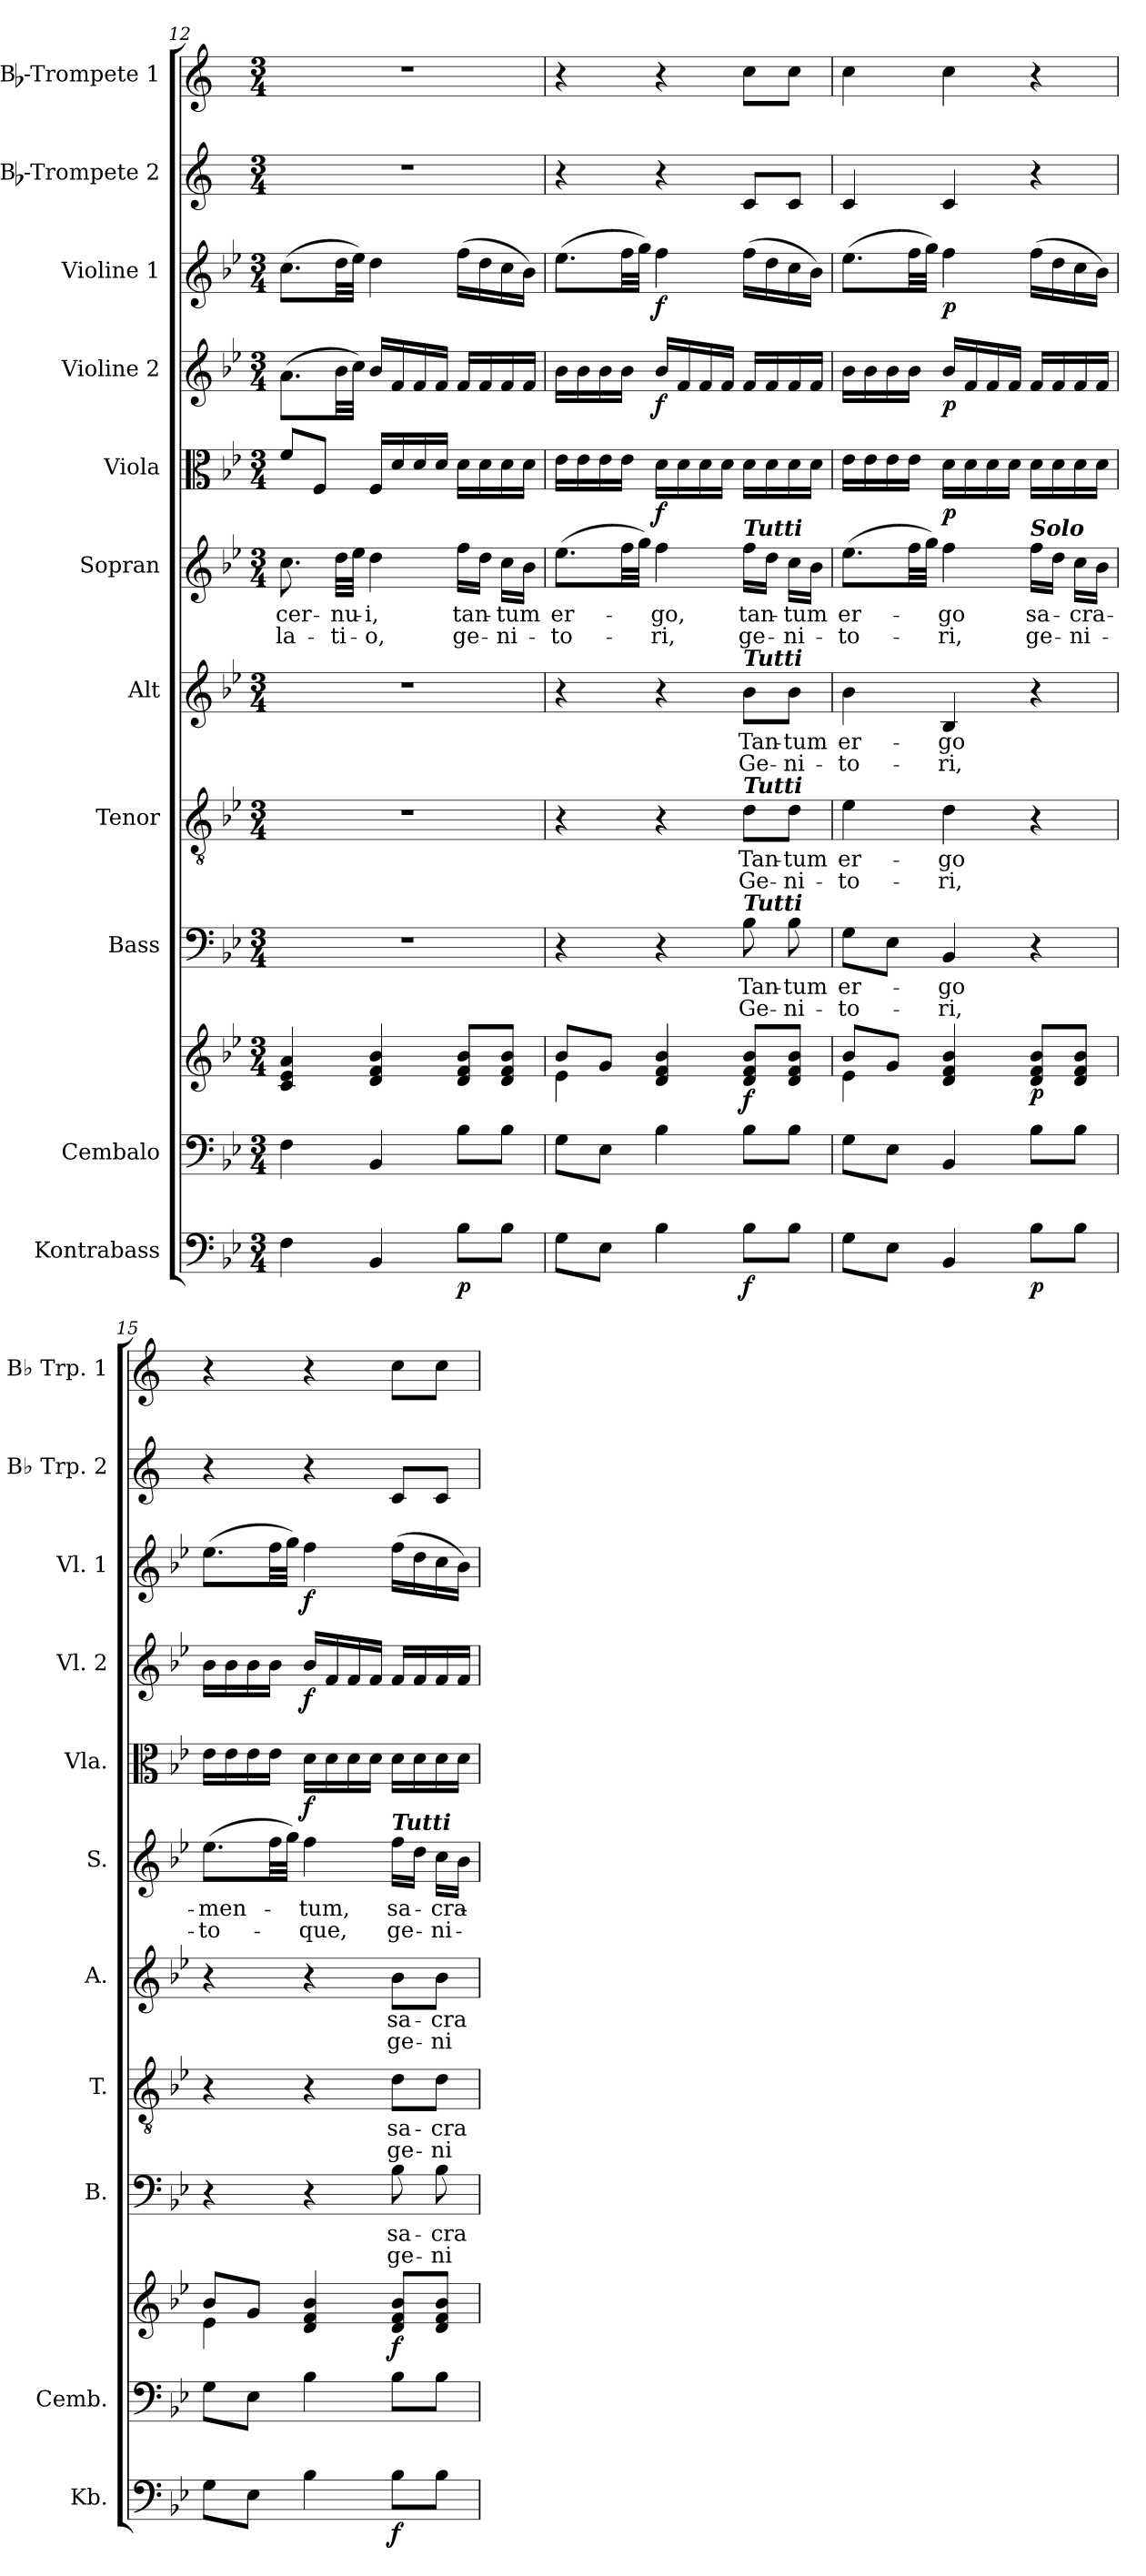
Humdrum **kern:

**kern	**dynam	**kern	**kern	**dynam	**kern	**text	**text	**kern	**text	**text	**kern	**text	**text	**kern	**text	**text	**kern	**dynam	**kern	**dynam	**kern	**dynam	**kern	**kern
*part11	*part11	*part10	*part10	*part10	*part9	*part9	*part9	*part8	*part8	*part8	*part7	*part7	*part7	*part6	*part6	*part6	*part5	*part5	*part4	*part4	*part3	*part3	*part2	*part1
*staff12	*staff12	*staff11	*staff10	*staff10/11	*staff9	*staff9	*staff9	*staff8	*staff8	*staff8	*staff7	*staff7	*staff7	*staff6	*staff6	*staff6	*staff5	*staff5	*staff4	*staff4	*staff3	*staff3	*staff2	*staff1
*I"Kontrabass	*	*I"Cembalo	*	*	*I"Bass	*	*	*I"Tenor	*	*	*I"Alt	*	*	*I"Sopran	*	*	*I"Viola	*	*I"Violine 2	*	*I"Violine 1	*	*I"Bb-Trompete 2	*I"Bb-Trompete 1
*I'Kb.	*	*I'Cemb.	*	*	*I'B.	*	*	*I'T.	*	*	*I'A.	*	*	*I'S.	*	*	*I'Vla.	*	*I'Vl. 2	*	*I'Vl. 1	*	*I'Bb Trp. 2	*I'Bb Trp. 1
!!LO:PB:g=z
*clefF4	*	*clefF4	*clefG2	*	*clefF4	*	*	*clefGv2	*	*	*clefG2	*	*	*clefG2	*	*	*clefC3	*	*clefG2	*	*clefG2	*	*clefG2	*clefG2
*ITrd7c12	*	*	*	*	*	*	*	*	*	*	*	*	*	*	*	*	*	*	*	*	*	*	*ITrd1c2	*ITrd1c2
*k[b-e-]	*	*k[b-e-]	*k[b-e-]	*	*k[b-e-]	*	*	*k[b-e-]	*	*	*k[b-e-]	*	*	*k[b-e-]	*	*	*k[b-e-]	*	*k[b-e-]	*	*k[b-e-]	*	*k[b-e-]	*k[b-e-]
*B-:	*	*B-:	*B-:	*	*B-:	*	*	*B-:	*	*	*B-:	*	*	*B-:	*	*	*B-:	*	*B-:	*	*B-:	*	*B-:	*B-:
*M3/4	*	*M3/4	*M3/4	*	*M3/4	*	*	*M3/4	*	*	*M3/4	*	*	*M3/4	*	*	*M3/4	*	*M3/4	*	*M3/4	*	*M3/4	*M3/4
=12	=12	=12	=12	=12	=12	=12	=12	=12	=12	=12	=12	=12	=12	=12	=12	=12	=12	=12	=12	=12	=12	=12	=12	=12
!	!	!	!	!	!	!	!	!	!	!	!	!	!	!	!LO:LY:b	!LO:LY:b	!	!	!	!	!	!	!	!
4FF\	.	4F\	4c/ 4e-/ 4a/	.	2.r	.	.	2.r	.	.	2.r	.	.	8.cc\	cer-	-la-	8f/L	.	(>8.a\L	.	(>8.cc\L	.	2.r	2.r
.	.	.	.	.	.	.	.	.	.	.	.	.	.	.	.	.	8F/J	.	.	.	.	.	.	.
!	!	!	!	!	!	!	!	!	!	!	!	!	!	!	!LO:LY:b	!LO:LY:b	!	!	!	!	!	!	!	!
.	.	.	.	.	.	.	.	.	.	.	.	.	.	32dd\LLL	-nu-	-ti-	.	.	32b-\LL	.	32dd\LL	.	.	.
.	.	.	.	.	.	.	.	.	.	.	.	.	.	32ee-\JJJ	.	.	.	.	32cc\JJJ)	.	32ee-\JJJ)	.	.	.
!	!	!	!	!	!	!	!	!	!	!	!	!	!	!	!LO:LY:b	!LO:LY:b	!	!	!	!	!	!	!	!
4BBB-/	.	4BB-/	4d/ 4f/ 4b-/	.	.	.	.	.	.	.	.	.	.	4dd\	-i,	-o,	16F/LL	.	16b-/LL	.	4dd\	.	.	.
.	.	.	.	.	.	.	.	.	.	.	.	.	.	.	.	.	16d/	.	16f/	.	.	.	.	.
.	.	.	.	.	.	.	.	.	.	.	.	.	.	.	.	.	16d/	.	16f/	.	.	.	.	.
.	.	.	.	.	.	.	.	.	.	.	.	.	.	.	.	.	16d/JJ	.	16f/JJ	.	.	.	.	.
!	!LO:DY:b	!	!	!	!	!	!	!	!	!	!	!	!	!	!LO:LY:b	!LO:LY:b	!	!	!	!	!	!	!	!
8BB-\L	p	8B-\L	8d/ 8f/ 8b-/L	.	.	.	.	.	.	.	.	.	.	16ff\LL	tan-	ge-	16d\LL	.	16f/LL	.	(>16ff\LL	.	.	.
.	.	.	.	.	.	.	.	.	.	.	.	.	.	16dd\JJ	.	.	16d\	.	16f/	.	16dd\	.	.	.
!	!	!	!	!	!	!	!	!	!	!	!	!	!	!	!LO:LY:b	!LO:LY:b	!	!	!	!	!	!	!	!
8BB-\J	.	8B-\J	8d/ 8f/ 8b-/J	.	.	.	.	.	.	.	.	.	.	16cc\LL	-tum	-ni-	16d\	.	16f/	.	16cc\	.	.	.
.	.	.	.	.	.	.	.	.	.	.	.	.	.	16b-\JJ	.	.	16d\JJ	.	16f/JJ	.	16b-\JJ)	.	.	.
=13	=13	=13	=13	=13	=13	=13	=13	=13	=13	=13	=13	=13	=13	=13	=13	=13	=13	=13	=13	=13	=13	=13	=13	=13
*	*	*	*^	*	*	*	*	*	*	*	*	*	*	*	*	*	*	*	*	*	*	*	*	*
!	!	!	!	!	!	!	!	!	!	!	!	!	!	!	!	!LO:LY:b	!LO:LY:b	!	!	!	!	!	!	!	!
8GG\L	.	8G\L	8b-/L	4e-\	.	4r	.	.	4r	.	.	4r	.	.	(>8.ee-\L	er-	-to-	16e-\LL	.	16b-\LL	.	(>8.ee-\L	.	4r	4r
.	.	.	.	.	.	.	.	.	.	.	.	.	.	.	.	.	.	16e-\	.	16b-\	.	.	.	.	.
8EE-\J	.	8E-\J	8g/J	.	.	.	.	.	.	.	.	.	.	.	.	.	.	16e-\	.	16b-\	.	.	.	.	.
.	.	.	.	.	.	.	.	.	.	.	.	.	.	.	32ff\LL	.	.	16e-\JJ	.	16b-\JJ	.	32ff\LL	.	.	.
.	.	.	.	.	.	.	.	.	.	.	.	.	.	.	32gg\JJJ)	.	.	.	.	.	.	32gg\JJJ)	.	.	.
!	!	!	!	!	!	!	!	!	!	!	!	!	!	!	!	!LO:LY:b	!LO:LY:b	!	!LO:DY:b	!	!LO:DY:b	!	!LO:DY:b	!	!
4BB-\	.	4B-\	4d/ 4f/ 4b-/	2ryy	.	4r	.	.	4r	.	.	4r	.	.	4ff\	-go,	-ri,	16d\LL	f	16b-/LL	f	4ff\	f	4r	4r
.	.	.	.	.	.	.	.	.	.	.	.	.	.	.	.	.	.	16d\	.	16f/	.	.	.	.	.
.	.	.	.	.	.	.	.	.	.	.	.	.	.	.	.	.	.	16d\	.	16f/	.	.	.	.	.
.	.	.	.	.	.	.	.	.	.	.	.	.	.	.	.	.	.	16d\JJ	.	16f/JJ	.	.	.	.	.
!	!	!	!	!	!	!	!	!	!	!	!	!	!	!	!LO:TX:a:Bi:t=Tutti	!	!	!	!	!	!	!	!	!	!
!	!	!	!	!	!	!	!	!	!	!	!	!LO:TX:a:Bi:t=Tutti	!	!	!	!	!	!	!	!	!	!	!	!	!
!	!	!	!	!	!	!	!	!	!LO:TX:a:Bi:t=Tutti	!	!	!	!	!	!	!	!	!	!	!	!	!	!	!	!
!	!	!	!	!	!	!LO:TX:a:Bi:t=Tutti	!	!	!	!	!	!	!	!	!	!	!	!	!	!	!	!	!	!	!
!	!LO:DY:b	!	!	!	!LO:DY:b	!	!LO:LY:b	!LO:LY:b	!	!LO:LY:b	!LO:LY:b	!	!LO:LY:b	!LO:LY:b	!	!LO:LY:b	!LO:LY:b	!	!	!	!	!	!	!	!
8BB-\L	f	8B-\L	8d/ 8f/ 8b-/L	.	f	8B-\	Tan-	Ge-	8d\L	Tan-	Ge-	8b-\L	Tan-	Ge-	16ff\LL	tan-	ge-	16d\LL	.	16f/LL	.	(>16ff\LL	.	8B-/L	8b-\L
.	.	.	.	.	.	.	.	.	.	.	.	.	.	.	16dd\JJ	.	.	16d\	.	16f/	.	16dd\	.	.	.
!	!	!	!	!	!	!	!LO:LY:b	!LO:LY:b	!	!LO:LY:b	!LO:LY:b	!	!LO:LY:b	!LO:LY:b	!	!LO:LY:b	!LO:LY:b	!	!	!	!	!	!	!	!
8BB-\J	.	8B-\J	8d/ 8f/ 8b-/J	.	.	8B-\	-tum	-ni-	8d\J	-tum	-ni-	8b-\J	-tum	-ni-	16cc\LL	-tum	-ni-	16d\	.	16f/	.	16cc\	.	8B-/J	8b-\J
.	.	.	.	.	.	.	.	.	.	.	.	.	.	.	16b-\JJ	.	.	16d\JJ	.	16f/JJ	.	16b-\JJ)	.	.	.
=14	=14	=14	=14	=14	=14	=14	=14	=14	=14	=14	=14	=14	=14	=14	=14	=14	=14	=14	=14	=14	=14	=14	=14	=14	=14
!	!	!	!	!	!	!	!LO:LY:b	!LO:LY:b	!	!LO:LY:b	!LO:LY:b	!	!LO:LY:b	!LO:LY:b	!	!LO:LY:b	!LO:LY:b	!	!	!	!	!	!	!	!
8GG\L	.	8G\L	8b-/L	4e-\	.	8G\L	er-	-to-	4e-\	er-	-to-	4b-\	er-	-to-	(>8.ee-\L	er-	-to-	16e-\LL	.	16b-\LL	.	(>8.ee-\L	.	4B-/	4b-\
.	.	.	.	.	.	.	.	.	.	.	.	.	.	.	.	.	.	16e-\	.	16b-\	.	.	.	.	.
8EE-\J	.	8E-\J	8g/J	.	.	8E-\J	.	.	.	.	.	.	.	.	.	.	.	16e-\	.	16b-\	.	.	.	.	.
.	.	.	.	.	.	.	.	.	.	.	.	.	.	.	32ff\LL	.	.	16e-\JJ	.	16b-\JJ	.	32ff\LL	.	.	.
.	.	.	.	.	.	.	.	.	.	.	.	.	.	.	32gg\JJJ)	.	.	.	.	.	.	32gg\JJJ)	.	.	.
!	!	!	!	!	!	!	!LO:LY:b	!LO:LY:b	!	!LO:LY:b	!LO:LY:b	!	!LO:LY:b	!LO:LY:b	!	!LO:LY:b	!LO:LY:b	!	!LO:DY:b	!	!LO:DY:b	!	!LO:DY:b	!	!
4BBB-/	.	4BB-/	4d/ 4f/ 4b-/	2ryy	.	4BB-/	-go	-ri,	4d\	-go	-ri,	4B-/	-go	-ri,	4ff\	-go	-ri,	16d\LL	p	16b-/LL	p	4ff\	p	4B-/	4b-\
.	.	.	.	.	.	.	.	.	.	.	.	.	.	.	.	.	.	16d\	.	16f/	.	.	.	.	.
.	.	.	.	.	.	.	.	.	.	.	.	.	.	.	.	.	.	16d\	.	16f/	.	.	.	.	.
.	.	.	.	.	.	.	.	.	.	.	.	.	.	.	.	.	.	16d\JJ	.	16f/JJ	.	.	.	.	.
!	!	!	!	!	!	!	!	!	!	!	!	!	!	!	!LO:TX:a:Bi:t=Solo	!	!	!	!	!	!	!	!	!	!
!	!LO:DY:b	!	!	!	!LO:DY:b	!	!	!	!	!	!	!	!	!	!	!LO:LY:b	!LO:LY:b	!	!	!	!	!	!	!	!
8BB-\L	p	8B-\L	8d/ 8f/ 8b-/L	.	p	4r	.	.	4r	.	.	4r	.	.	16ff\LL	sa-	ge-	16d\LL	.	16f/LL	.	(>16ff\LL	.	4r	4r
.	.	.	.	.	.	.	.	.	.	.	.	.	.	.	16dd\JJ	.	.	16d\	.	16f/	.	16dd\	.	.	.
!	!	!	!	!	!	!	!	!	!	!	!	!	!	!	!	!LO:LY:b	!LO:LY:b	!	!	!	!	!	!	!	!
8BB-\J	.	8B-\J	8d/ 8f/ 8b-/J	.	.	.	.	.	.	.	.	.	.	.	16cc\LL	-cra-	-ni-	16d\	.	16f/	.	16cc\	.	.	.
.	.	.	.	.	.	.	.	.	.	.	.	.	.	.	16b-\JJ	.	.	16d\JJ	.	16f/JJ	.	16b-\JJ)	.	.	.
=15	=15	=15	=15	=15	=15	=15	=15	=15	=15	=15	=15	=15	=15	=15	=15	=15	=15	=15	=15	=15	=15	=15	=15	=15	=15
!	!	!	!	!	!	!	!	!	!	!	!	!	!	!	!	!LO:LY:b	!LO:LY:b	!	!	!	!	!	!	!	!
8GG\L	.	8G\L	8b-/L	4e-\	.	4r	.	.	4r	.	.	4r	.	.	(>8.ee-\L	-men-	-to-	16e-\LL	.	16b-\LL	.	(>8.ee-\L	.	4r	4r
.	.	.	.	.	.	.	.	.	.	.	.	.	.	.	.	.	.	16e-\	.	16b-\	.	.	.	.	.
8EE-\J	.	8E-\J	8g/J	.	.	.	.	.	.	.	.	.	.	.	.	.	.	16e-\	.	16b-\	.	.	.	.	.
.	.	.	.	.	.	.	.	.	.	.	.	.	.	.	32ff\LL	.	.	16e-\JJ	.	16b-\JJ	.	32ff\LL	.	.	.
.	.	.	.	.	.	.	.	.	.	.	.	.	.	.	32gg\JJJ)	.	.	.	.	.	.	32gg\JJJ)	.	.	.
!	!	!	!	!	!	!	!	!	!	!	!	!	!	!	!	!LO:LY:b	!LO:LY:b	!	!LO:DY:b	!	!LO:DY:b	!	!LO:DY:b	!	!
4BB-\	.	4B-\	4d/ 4f/ 4b-/	2ryy	.	4r	.	.	4r	.	.	4r	.	.	4ff\	-tum,	-que,	16d\LL	f	16b-/LL	f	4ff\	f	4r	4r
.	.	.	.	.	.	.	.	.	.	.	.	.	.	.	.	.	.	16d\	.	16f/	.	.	.	.	.
.	.	.	.	.	.	.	.	.	.	.	.	.	.	.	.	.	.	16d\	.	16f/	.	.	.	.	.
.	.	.	.	.	.	.	.	.	.	.	.	.	.	.	.	.	.	16d\JJ	.	16f/JJ	.	.	.	.	.
!	!	!	!	!	!	!	!	!	!	!	!	!	!	!	!LO:TX:a:Bi:t=Tutti	!	!	!	!	!	!	!	!	!	!
!	!LO:DY:b	!	!	!	!LO:DY:b	!	!LO:LY:b	!LO:LY:b	!	!LO:LY:b	!LO:LY:b	!	!LO:LY:b	!LO:LY:b	!	!LO:LY:b	!LO:LY:b	!	!	!	!	!	!	!	!
8BB-\L	f	8B-\L	8d/ 8f/ 8b-/L	.	f	8B-\	sa-	ge-	8d\L	sa-	ge-	8b-\L	sa-	ge-	16ff\LL	sa-	ge-	16d\LL	.	16f/LL	.	(>16ff\LL	.	8B-/L	8b-\L
.	.	.	.	.	.	.	.	.	.	.	.	.	.	.	16dd\JJ	.	.	16d\	.	16f/	.	16dd\	.	.	.
!	!	!	!	!	!	!	!LO:LY:b	!LO:LY:b	!	!LO:LY:b	!LO:LY:b	!	!LO:LY:b	!LO:LY:b	!	!LO:LY:b	!LO:LY:b	!	!	!	!	!	!	!	!
8BB-\J	.	8B-\J	8d/ 8f/ 8b-/J	.	.	8B-\	-cra-	-ni-	8d\J	-cra-	-ni-	8b-\J	-cra-	-ni-	16cc\LL	-cra-	-ni-	16d\	.	16f/	.	16cc\	.	8B-/J	8b-\J
.	.	.	.	.	.	.	.	.	.	.	.	.	.	.	16b-\JJ	.	.	16d\JJ	.	16f/JJ	.	16b-\JJ)	.	.	.
*	*	*	*v	*v	*	*	*	*	*	*	*	*	*	*	*	*	*	*	*	*	*	*	*	*	*
=	=	=	=	=	=	=	=	=	=	=	=	=	=	=	=	=	=	=	=	=	=	=	=	=
*-	*-	*-	*-	*-	*-	*-	*-	*-	*-	*-	*-	*-	*-	*-	*-	*-	*-	*-	*-	*-	*-	*-	*-	*-
